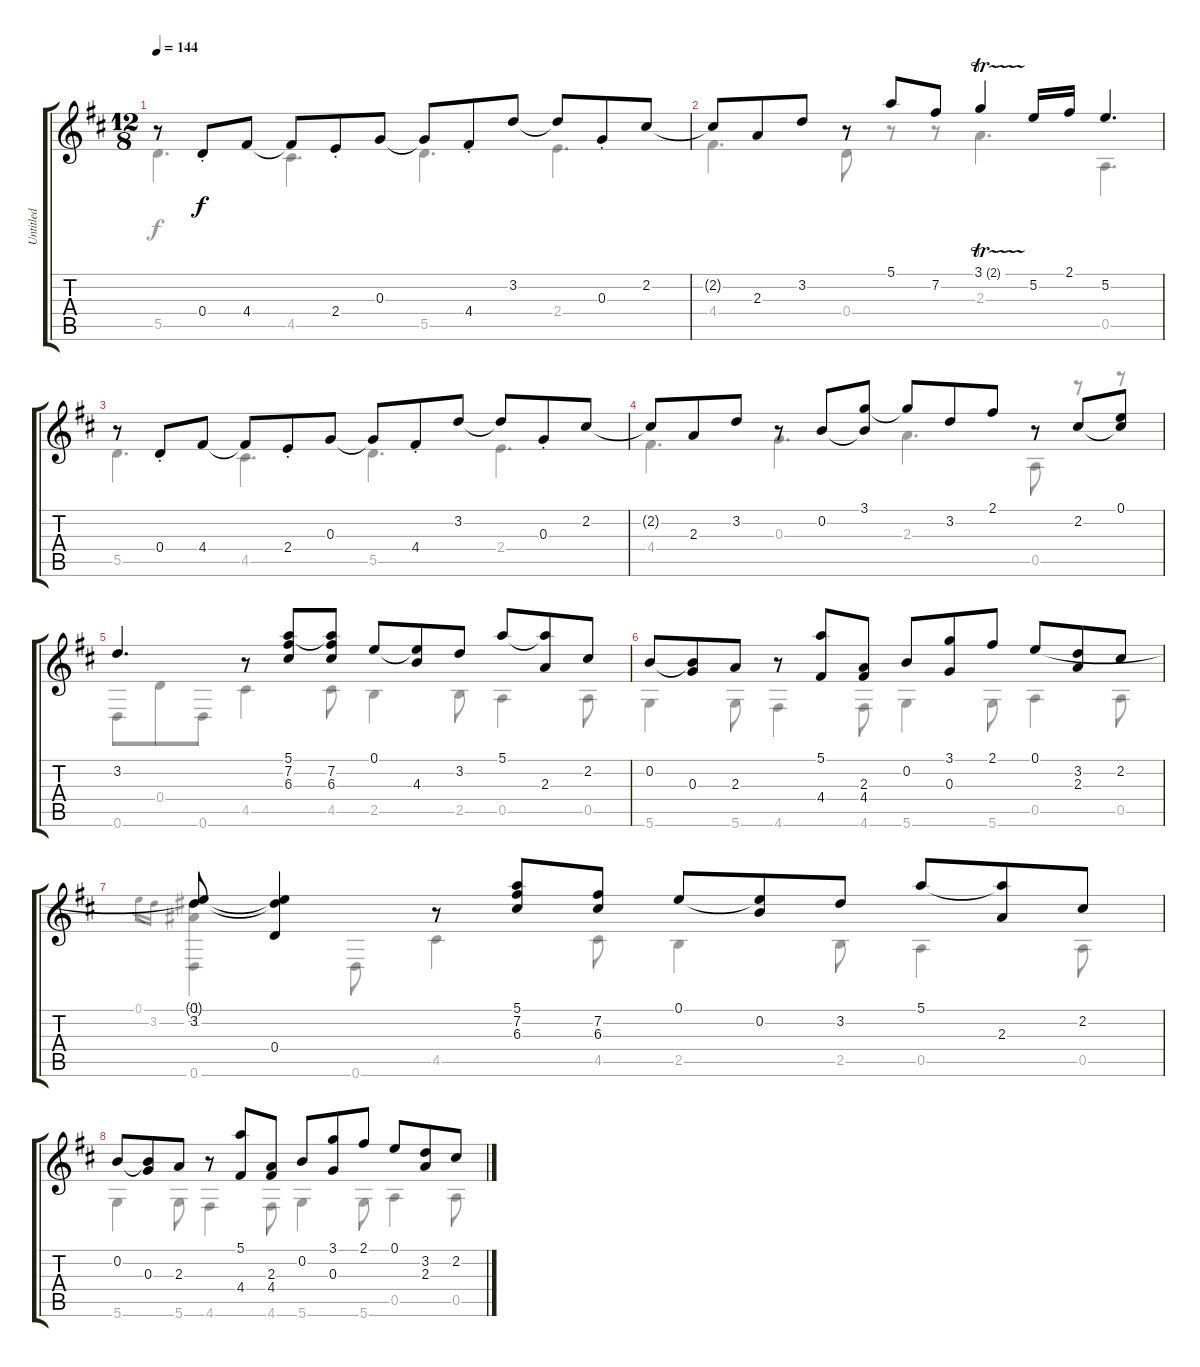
\track ("Untitled" "Untitled") {instrument acousticguitarnylon}
\staff {score tabs}
\tuning (E4 B3 G3 D3 A2 D2) {hide}
\voice
\ts (12 8)
\tempo 144
\clef g2
\ks d
r.8{dy f instrument acousticguitarnylon} 0.4{st}.8 4.4.8 4.4{t}.8 2.4{st}.8 0.3.8 0.3{t}.8 4.4{st}.8 3.2.8 3.2{t}.8 0.3{st}.8 2.2.8 |
2.2{t}.8 2.3.8 3.2.8 r.8 5.1.8 7.2.8 3.1{tr (2 32)}.4 5.2.16 2.1.16 5.2.4{d} |
r.8 0.4{st}.8 4.4.8 4.4{t}.8 2.4{st}.8 0.3.8 0.3{t}.8 4.4{st}.8 3.2.8 3.2{t}.8 0.3{st}.8 2.2.8 |
2.2{t}.8 2.3.8 3.2.8 r.8 0.2.8 (3.1 0.2{t}).8 3.1{t}.8 3.2.8 2.1.8 r.8 2.2.8 (0.1 2.2{t}).8 |
3.2.4{d} r.8 (5.1 7.2 6.3).8 (5.1{t} 7.2 6.3).8 0.1.8 (0.1{t} 4.3).8 3.2.8 5.1.8 (5.1{t} 2.3).8 2.2.8 |
0.2.8 (0.2{t} 0.3).8 2.3.8 r.8 (5.1 4.4).8 (2.3 4.4).8 0.2.8 (3.1 0.3).8 2.1.8 0.1.8 (3.2 2.3).8 2.2.8 |
(0.1{t} 3.2).8 (0.1{t} 3.2{t} 0.4).4 r.8 (5.1 7.2 6.3).8 (7.2 6.3).8 0.1.8 (0.1{t} 0.2).8 3.2.8 5.1.8 (5.1{t} 2.3).8 2.2.8 |
0.2.8 (0.2{t} 0.3).8 2.3.8 r.8 (5.1 4.4).8 (2.3 4.4).8 0.2.8 (3.1 0.3).8 2.1.8 0.1.8 (3.2 2.3).8 2.2.8
\voice
\clef g2
\ottava regular
\simile none
\ks d
5.5.4{d dy f} 4.5.4{d} 5.5.4{d} 2.4.4{d} |
4.4.4{d} 0.4.8 r.8 r.8 2.3.4{d} 0.5.4{d} |
5.5.4{d} 4.5.4{d} 5.5.4{d} 2.4.4{d} |
4.4.4{d} 0.3.4{d} 2.3.4{d} 0.5.8 r.8 r.8 |
0.6.8 0.4.8 0.6.8 4.5.4 4.5.8 2.5.4 2.5.8 0.5.4 0.5.8 |
5.6.4 5.6.8 4.6.4 4.6.8 5.6.4 5.6.8 0.5.4 0.5.8 |
0.1.16{gr} 3.2.16{gr} (-1.1 -1.2 0.6).4 0.6.8 4.5.4 4.5.8 2.5.4 2.5.8 0.5.4 0.5.8 |
5.6.4 5.6.8 4.6.4 4.6.8 5.6.4 5.6.8 0.5.4 0.5.8
